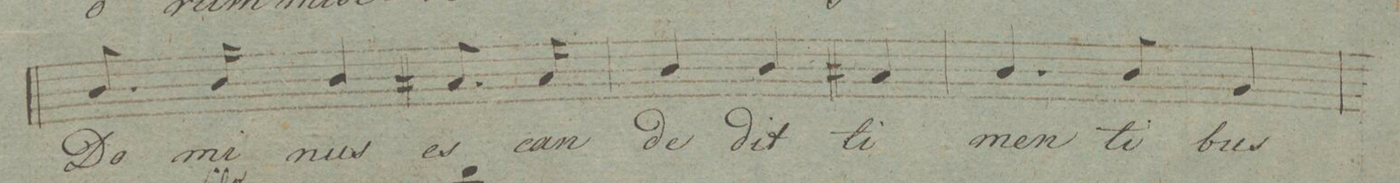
**kern	**text	**dynam
*I"Baſso.	*	*
*clefF4	*	*
*k[f#]	*	*
*M3/4	*	*
8.D/	Do-	.
16D/	-mi-	.
4D/	-nus	.
8.C#X/	es-	.
16C#/	-can	.
=35	=35	=35
4D/	de-	.
4D/	-dit	.
4C#X/	ti-	.
=36	=36	=36
4.D/	-men-	.
8D/	-ti-	.
4BB/	-bus	.
=37	=37	=37
*-	*-	*-
